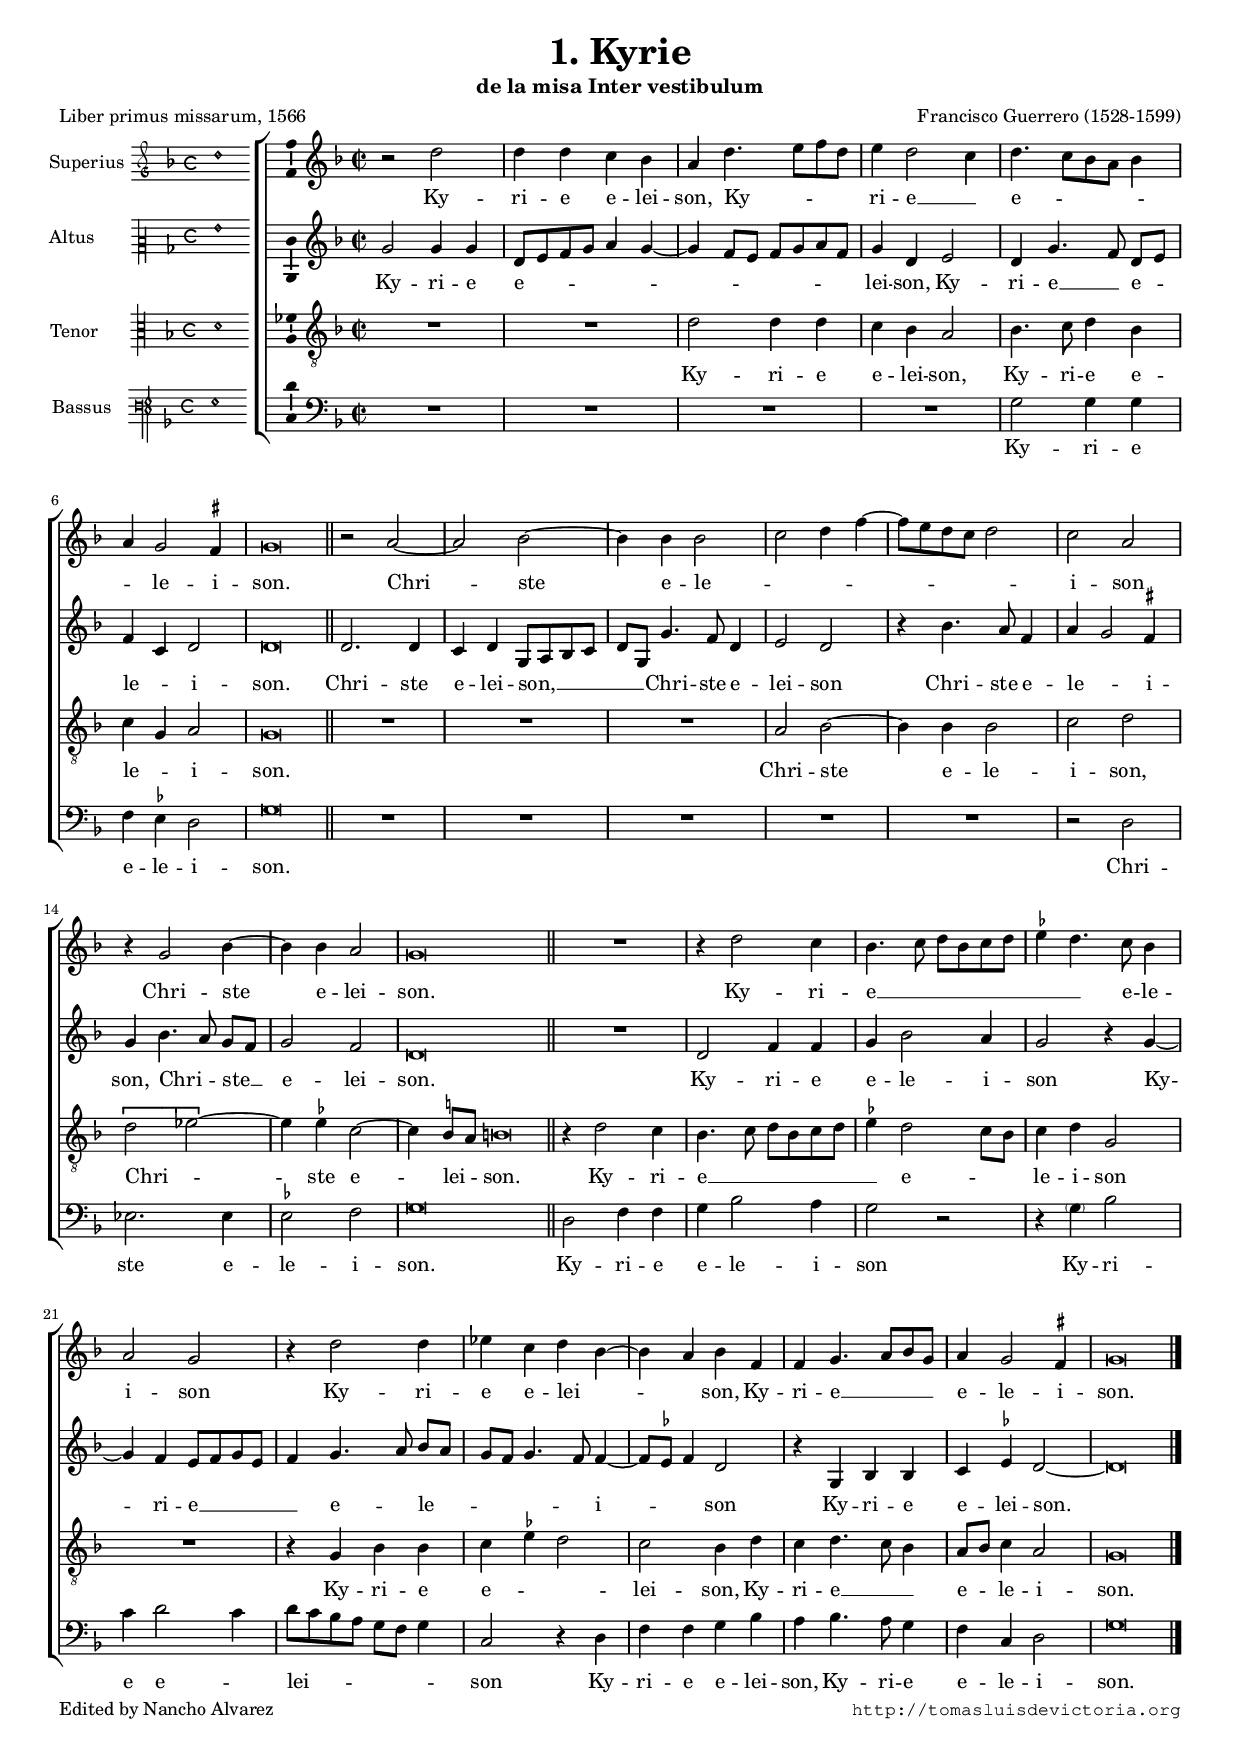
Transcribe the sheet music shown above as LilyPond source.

\version "2.18.0"

#(set-default-paper-size "a4")
#(set-global-staff-size 15.8)
#(ly:set-option 'point-and-click #f)
%mobile -s15.5 -i3.5

italicas=\override LyricText.font-shape = #'italic
rectas=\override LyricText.font-shape = #'upright
ss=\once \set suggestAccidentals = ##t
incipitwidth = 20

htitle="Inter vestibulum: Kyrie"
hcomposer="Guerrero"

\header {
	title=\markup{\fontsize #2 "1. Kyrie"}
	subtitle="de la misa Inter vestibulum"
	%subsubtitle=\markup{\column{" " " "}}
	composer="Francisco Guerrero (1528-1599)"
        pdfauthor=\composer
	%opus="(-)"
	poet="Liber primus missarum, 1566"
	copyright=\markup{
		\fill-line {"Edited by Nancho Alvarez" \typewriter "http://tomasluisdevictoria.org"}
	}
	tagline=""
}

global={\key f \major \time 2/2 \skip 1*7 \bar "||"
				\skip 1*9 \bar "||"
				\skip 1*11 \bar "|." }


cantus=\relative c''{
	r2 d
	d4 d c bes
	a d4. e8 f d
	e4 d2 c4
	d4. c8[ bes a] bes4
	a4 g2 \ss fis4
	g\breve*1/2
	r2 a ~
	a bes ~
	bes4 bes bes2
	c2 d4 f ~
	f8 e d c d2
	c a
	r4 g2 bes4 ~
	bes bes a2
	g\breve*1/2
	R1
	r4 d'2 c4 
	bes4. c8 d bes c d
	\ss ees4 d4. c8 bes4
	a2 g
	r4 d'2 d4
	ees c d bes ~
	bes a bes f
	f g4. a8 bes g
	a4 g2 \ss fis4 
	g\breve*1/2
}

altus=\relative c''{
	g2 g4 g
	d8 e f g a4 g ~
	g f8 e f g a f
	g4 d e2
	d4 g4. f8 d[ e] 
	f4 c d2 
	d\breve*1/2
	d2. d4 
	c d g,8 a bes c 
	d g, g'4. f8 d4
	e2 d
	r4 bes'4. a8 f4
	a4 g2 \ss fis4
	g4 bes4. a8 g[ f]
	g2 f
	d\breve*1/2
	R1
	d2 f4 f
	g bes2 a4
	g2 r4 g ~
	g f e8 f g e
	f4 g4. a8 bes[ a]
	g f g4. f8 f4 ~
	f8 \ss ees f4 d2
	r4 g, bes bes
	c \ss ees d2 ~
	d\breve*1/2
}

tenor=\relative c'{
	R1*2
	d2 d4 d
	c bes a2
	bes4. c8 d4 bes
	c g a2
	g\breve*1/2
	R1*3
	a2 bes ~
	bes4 bes bes2
	c d
	\[d2 ees ~ \]
	ees4 \ss ees! c2 ~
	c4 \ss b8 a b!\breve*1/4
	r4 d2 c4
	bes4. c8 d bes c d
	\ss ees4 d2 c8 bes
	c4 d g,2
	R1
	r4 g bes bes
	c \ss ees d2
	c2 bes4 d
	c d4. c8 bes4
	a8 bes c4 a2
	g\breve*1/2
}

bassus=\relative c'{
	R1*4
	g2 g4 g 
	f \ss ees d2
	g\breve*1/2
	R1*5
	r2 d
	ees2. ees4
	\ss ees2 f
	g\breve*1/2
	d2 f4 f
	g bes2 a4
	g2 r
	r4 \parenthesize g4 bes2
	c4 d2 c4
	d8 c bes a g f g4
	c,2 r4 d
	f4 f g bes 
	a bes4. a8 g4
	f c d2
	g\breve*1/2
}

textocantus=\lyricmode{
Ky -- ri -- e e -- lei -- son,
Ky -- _ _ _ ri -- e __ _ e -- _ _ _ _ _ le -- i -- son.
Chri -- ste e -- le -- _ _ _ _ _ _ _ i -- son
Chri -- ste e -- lei -- son.
Ky -- ri -- e __ _ _ _ _ _ _ _ e -- le -- i -- son
Ky -- ri -- e e -- lei -- _ _ son,
Ky -- ri -- e __ _ _ _ e -- le -- i -- son.
}

textoaltus=\lyricmode{
Ky -- ri -- e e -- _ _ _ _ _ _ _ _ _ _ _ lei -- son,
Ky -- ri -- e __ _ e -- _ le -- _ i -- son.
Chri -- ste e -- lei -- son, __ _ _ _ _ _
Chri -- ste e -- lei -- son
Chri -- ste e -- le -- _ i -- son,
Chri -- _ ste __ _ e -- lei -- son.
Ky -- ri -- e e -- le -- i -- son
Ky -- ri -- e __ _ _ _ _ e -- _ le -- _ _ _ _ _ i -- _ _ son
Ky -- ri -- e e -- lei -- son.
}

textotenor=\lyricmode{
Ky -- ri -- e e -- lei -- son,
Ky -- ri -- e e -- le -- _ i -- son.
Chri -- ste e -- le -- i -- son,
Chri -- _ ste e -- lei -- _ son.
Ky -- ri -- e __ _ _ _ _ _ _ e -- _ _ le -- i -- son
Ky -- ri -- e e -- _ _ lei -- son,
Ky -- ri -- e __ _ _ e -- _ le -- i -- son.
}

textobassus=\lyricmode{
Ky -- ri -- e e -- le -- i -- son.
Chri -- ste e -- le -- i -- son.
Ky -- ri -- e e -- le -- i -- son
Ky -- ri -- e e -- _ lei -- _ _ _ _ _ _ son
Ky -- ri -- e e -- lei -- son,
Ky -- ri -- e e -- le -- i -- son.
}

incipitcantus=\markup{
	\score{
		{ 
		\set Staff.instrumentName="Superius "
		\override NoteHead.style = #'neomensural
		\override Rest.style = #'neomensural
		\override Staff.TimeSignature.style = #'neomensural
		\cadenzaOn 
		\clef "petrucci-g"
		\key f \major
		\time 4/4
		d''1
		} 
	\layout {
		\context {\Voice
			\remove Ligature_bracket_engraver
			\consists Mensural_ligature_engraver
		}
		line-width=\incipitwidth
		indent = 0
	}
	}
}


incipitaltus=\markup{
	\score{
		{ 
		\set Staff.instrumentName="Altus       "
		\override NoteHead.style = #'neomensural
		\override Rest.style = #'neomensural
		\override Staff.TimeSignature.style = #'neomensural
		\cadenzaOn 
		\clef "petrucci-c2"
		\key f \major
		\time 4/4
		g'1
		} 
	\layout {
		\context {\Voice
			\remove Ligature_bracket_engraver
			\consists Mensural_ligature_engraver
		}
		line-width=\incipitwidth
		indent = 0
	}
	}
}

incipittenor=\markup{
	\score{
		{ 
		\set Staff.instrumentName="Tenor      "
		\override NoteHead.style = #'neomensural 
		\override Rest.style = #'neomensural
		\override Staff.TimeSignature.style = #'neomensural
		\cadenzaOn 
		\clef "petrucci-c3"
		\key f \major
		\time 4/4
		d'1
		} 
	\layout {
		\context {\Voice
			\remove Ligature_bracket_engraver
			\consists Mensural_ligature_engraver
		}
		line-width=\incipitwidth
		indent=0
	}
	}
}

incipitbassus=\markup{
	\score{
		{ 
		\set Staff.instrumentName="Bassus   "
		\override NoteHead.style = #'neomensural 
		\override Rest.style = #'neomensural
		\override Staff.TimeSignature.style = #'neomensural
		\cadenzaOn 
		\clef "petrucci-f3"
		\key f \major
		\time 4/4
		g1
		} 
	\layout {
		\context {\Voice
			\remove Ligature_bracket_engraver
			\consists Mensural_ligature_engraver
		}
		line-width=\incipitwidth
		indent=0
	}
	}
}



\score {\transpose c' c'{
\new ChoirStaff<<

	\new Staff <<\global
	\new Voice="v1" {
		\set Staff.instrumentName=\incipitcantus
		\clef "treble"
		\cantus }
	\new Lyrics \lyricsto "v1" {\textocantus }
	>>

	\new Staff <<\global
	\new Voice="v2" {
		\set Staff.instrumentName=\incipitaltus
		\clef "treble"
		\altus }
	\new Lyrics \lyricsto "v2" {\textoaltus }
	>>
	
	\new Staff <<\global
	\new Voice="v3" {
		\set Staff.instrumentName=\incipittenor
		\clef "G_8"
		\tenor }
	\new Lyrics \lyricsto "v3" {\textotenor }
	>>

	\new Staff <<\global
	\new Voice="v4" {
		\set Staff.instrumentName=\incipitbassus
		\clef "bass"
		\bassus }
	\new Lyrics \lyricsto "v4" {\textobassus }
	>>
	
>>

	}%transpose

\layout{ 
	\context {\Lyrics 
		\override VerticalAxisGroup.staff-affinity = #UP
		\override VerticalAxisGroup.nonstaff-relatedstaff-spacing =
			#'((basic-distance . 0) (minimum-distance . 0) (padding . 1))
		\override LyricText.font-size = #1.2
		\override LyricHyphen.minimum-distance = #0.5
	}
	\context {\Score 
		tempoHideNote = ##t
		\override BarNumber.padding = #2 
	}
	\context {\Voice 
		%melismaBusyProperties = #'()
		%autoBeaming = ##f
	}
	\context {\Staff 
                %\RemoveEmptyStaves
                %\override VerticalAxisGroup.remove-first = ##t
		\override VerticalAxisGroup.staff-staff-spacing =
			#'((basic-distance . 11) (minimum-distance . 0) (padding . 1))
		\consists Ambitus_engraver 
		\override LigatureBracket.padding = #1
	}
}

%\midi { \mtempo }

}


\paper{
	evenHeaderMarkup=\markup  \fill-line { \fromproperty #'page:page-number-string \htitle \hcomposer }
	oddHeaderMarkup= \markup  \fill-line { \on-the-fly #not-first-page \hcomposer \on-the-fly #not-first-page \htitle \on-the-fly #not-first-page \fromproperty #'page:page-number-string }
	%system-count=20
	%page-count = 8
        systems-per-page = 4
	ragged-last-bottom = ##f
	indent=3.5\cm
	system-system-spacing =
	#'((basic-distance . 20) (minimum-distance . 0) (padding . 5))
	top-system-spacing = % header
	#'((basic-distance . 9) (minimum-distance . 0) (padding . 0))
	last-bottom-spacing = % footer
	#'((basic-distance . 13) (minimum-distance . 0) (padding . 0))
	markup-system-spacing.padding = #.5
}
